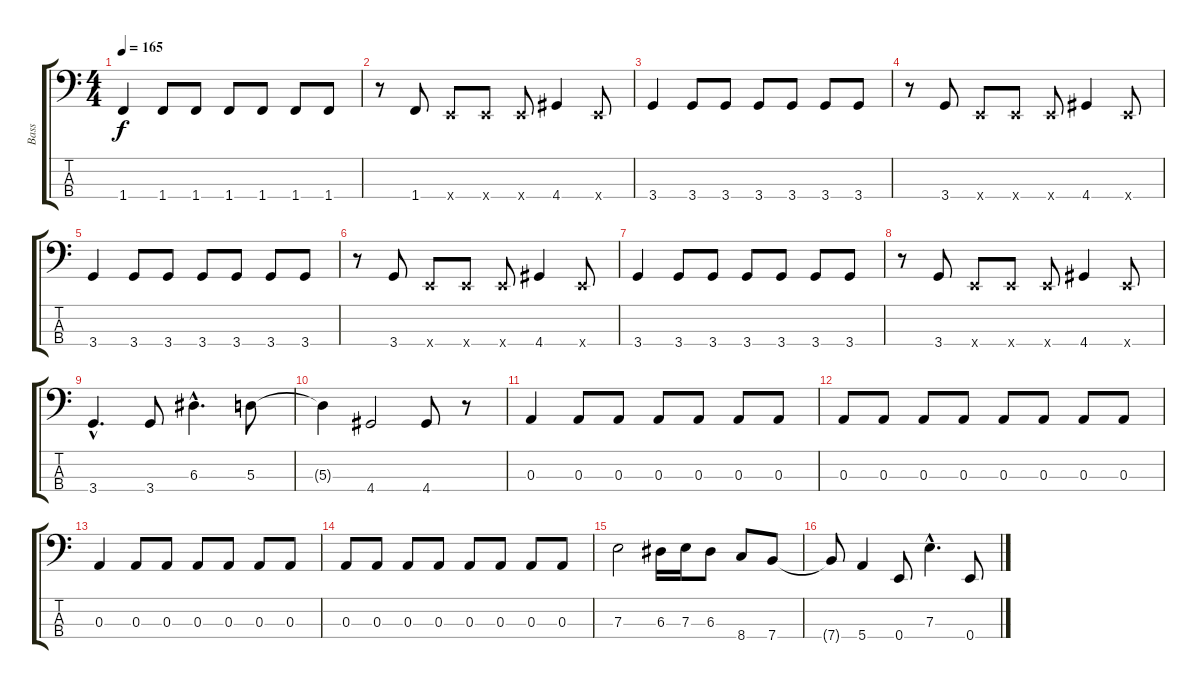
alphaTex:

\track ("Bass" "Bass") {instrument electricbassfinger}
\staff {score tabs}
\tuning (G2 D2 A1 E1) {hide}
\ts (4 4)
\tempo 165
\clef f4
\ks c
1.4.4{dy f} 1.4.8 1.4.8 1.4.8 1.4.8 1.4.8 1.4.8 |
r.8 1.4.8 0.4{x}.8 0.4{x}.8 0.4{x}.8 4.4.4 0.4{x}.8 |
3.4.4 3.4.8 3.4.8 3.4.8 3.4.8 3.4.8 3.4.8 |
r.8 3.4.8 0.4{x}.8 0.4{x}.8 0.4{x}.8 4.4.4 0.4{x}.8 |
3.4.4 3.4.8 3.4.8 3.4.8 3.4.8 3.4.8 3.4.8 |
r.8 3.4.8 0.4{x}.8 0.4{x}.8 0.4{x}.8 4.4.4 0.4{x}.8 |
3.4.4 3.4.8 3.4.8 3.4.8 3.4.8 3.4.8 3.4.8 |
r.8 3.4.8 0.4{x}.8 0.4{x}.8 0.4{x}.8 4.4.4 0.4{x}.8 |
3.4{hac}.4{d} 3.4.8 6.3{hac}.4{d} 5.3.8 |
5.3{t}.4 4.4.2 4.4.8 r.8 |
0.3.4 0.3.8 0.3.8 0.3.8 0.3.8 0.3.8 0.3.8 |
0.3.8 0.3.8 0.3.8 0.3.8 0.3.8 0.3.8 0.3.8 0.3.8 |
0.3.4 0.3.8 0.3.8 0.3.8 0.3.8 0.3.8 0.3.8 |
0.3.8 0.3.8 0.3.8 0.3.8 0.3.8 0.3.8 0.3.8 0.3.8 |
7.3.2 6.3.16 7.3.16 6.3.8 8.4.8 7.4.8 |
7.4{t}.8 5.4.4 0.4.8 7.3{hac}.4{d} 0.4.8
